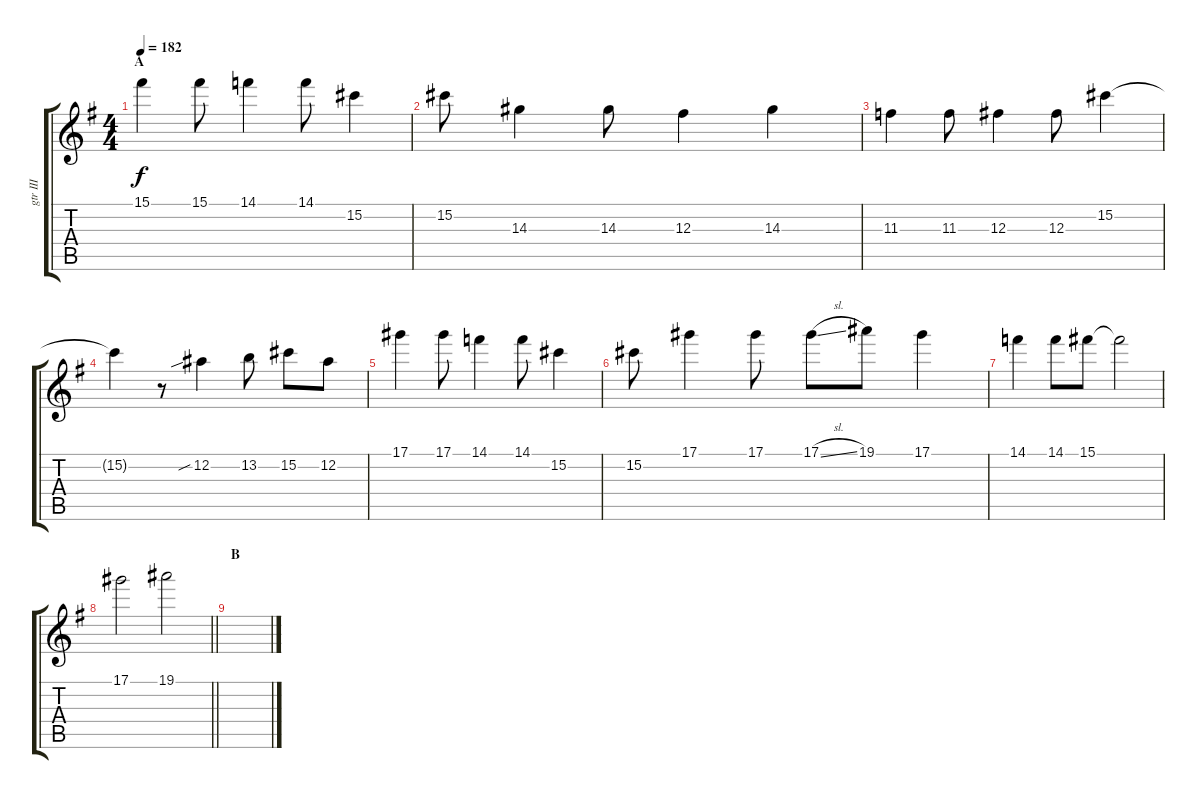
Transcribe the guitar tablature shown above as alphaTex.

\track ("gtr III" "gtr III") {instrument distortionguitar}
\staff {score tabs}
\tuning (Eb4 Bb3 Gb3 Db3 Ab2 Eb2) {hide}
\ts (4 4)
\section ("" "A")
\tempo 182
\clef g2
\ks g
15.1.4{dy f instrument distortionguitar} 15.1.8 14.1.4 14.1.8 15.2.4 |
15.2.8 14.3.4 14.3.8 12.3.4 14.3.4 |
11.3.4 11.3.8 12.3.4 12.3.8 15.2.4 |
15.2{t}.4 r.8 12.2{sib}.4 13.2.8 15.2.8 12.2.8 |
17.1.4 17.1.8 14.1.4 14.1.8 15.2.4 |
15.2.8 17.1.4 17.1.8 17.1{sl}.8 19.1.8 17.1.4 |
14.1.4 14.1.8 15.1.8 15.1{t}.2 |
\barLineRight lightlight
17.1.2 19.1.2 |
\section ("" "B")
